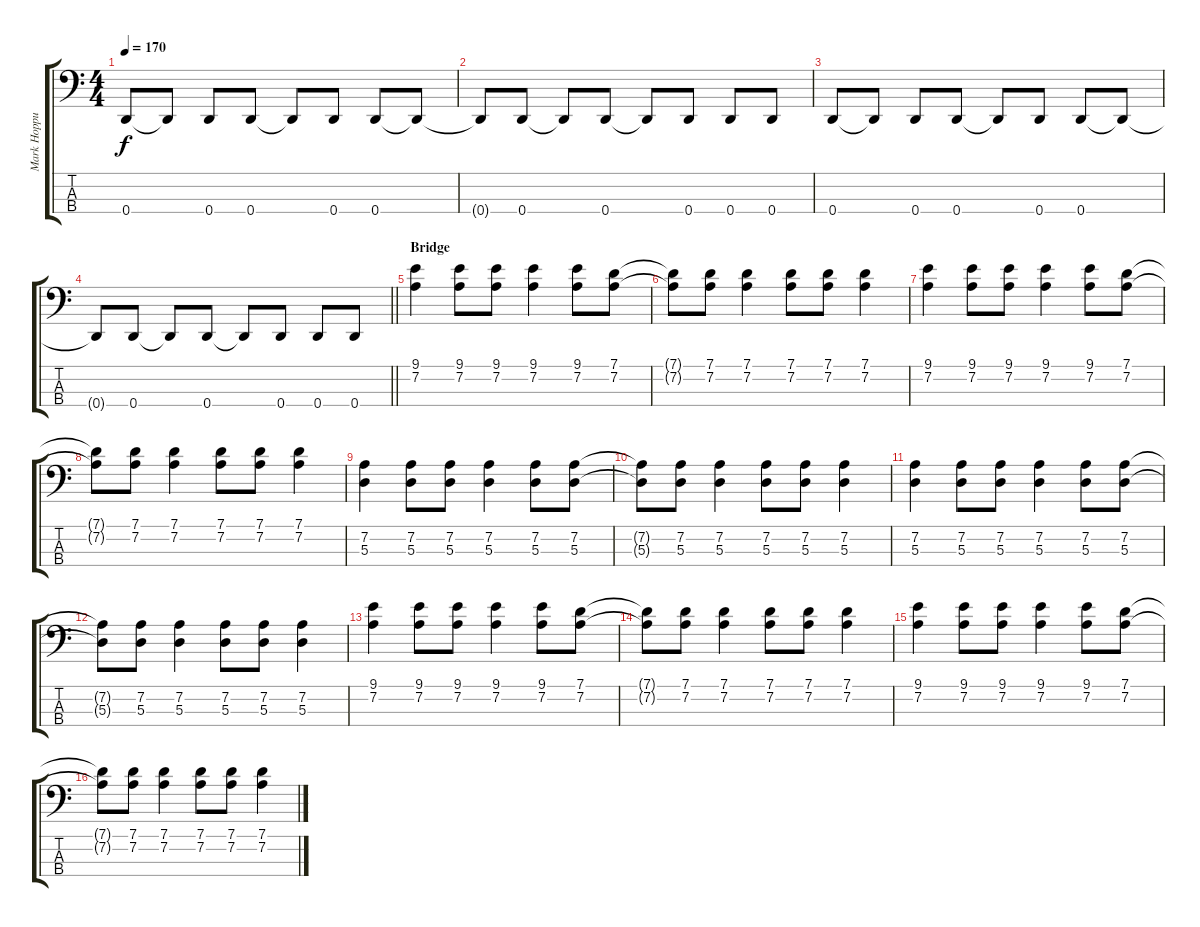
\track ("Mark Hoppus - Bass" "Mark Hoppu") {instrument electricbasspick}
\staff {score tabs}
\tuning (G2 D2 A1 D1) {hide}
\ts (4 4)
\tempo 170
\clef f4
\ks c
0.4.8{dy f} 0.4{t}.8 0.4.8 0.4.8 0.4{t}.8 0.4.8 0.4.8 0.4{t}.8 |
0.4{t}.8 0.4.8 0.4{t}.8 0.4.8 0.4{t}.8 0.4.8 0.4.8 0.4.8 |
0.4.8 0.4{t}.8 0.4.8 0.4.8 0.4{t}.8 0.4.8 0.4.8 0.4{t}.8 |
\barLineRight lightlight
0.4{t}.8 0.4.8 0.4{t}.8 0.4.8 0.4{t}.8 0.4.8 0.4.8 0.4.8 |
\section ("" "Bridge")
(9.1 7.2).4 (9.1 7.2).8 (9.1 7.2).8 (9.1 7.2).4 (9.1 7.2).8 (7.1 7.2).8 |
(7.1{t} 7.2{t}).8 (7.1 7.2).8 (7.1 7.2).4 (7.1 7.2).8 (7.1 7.2).8 (7.1 7.2).4 |
(9.1 7.2).4 (9.1 7.2).8 (9.1 7.2).8 (9.1 7.2).4 (9.1 7.2).8 (7.1 7.2).8 |
(7.1{t} 7.2{t}).8 (7.1 7.2).8 (7.1 7.2).4 (7.1 7.2).8 (7.1 7.2).8 (7.1 7.2).4 |
(7.2 5.3).4 (7.2 5.3).8 (7.2 5.3).8 (7.2 5.3).4 (7.2 5.3).8 (7.2 5.3).8 |
(7.2{t} 5.3{t}).8 (7.2 5.3).8 (7.2 5.3).4 (7.2 5.3).8 (7.2 5.3).8 (7.2 5.3).4 |
(7.2 5.3).4 (7.2 5.3).8 (7.2 5.3).8 (7.2 5.3).4 (7.2 5.3).8 (7.2 5.3).8 |
(7.2{t} 5.3{t}).8 (7.2 5.3).8 (7.2 5.3).4 (7.2 5.3).8 (7.2 5.3).8 (7.2 5.3).4 |
(9.1 7.2).4 (9.1 7.2).8 (9.1 7.2).8 (9.1 7.2).4 (9.1 7.2).8 (7.1 7.2).8 |
(7.1{t} 7.2{t}).8 (7.1 7.2).8 (7.1 7.2).4 (7.1 7.2).8 (7.1 7.2).8 (7.1 7.2).4 |
(9.1 7.2).4 (9.1 7.2).8 (9.1 7.2).8 (9.1 7.2).4 (9.1 7.2).8 (7.1 7.2).8 |
(7.1{t} 7.2{t}).8 (7.1 7.2).8 (7.1 7.2).4 (7.1 7.2).8 (7.1 7.2).8 (7.1 7.2).4
